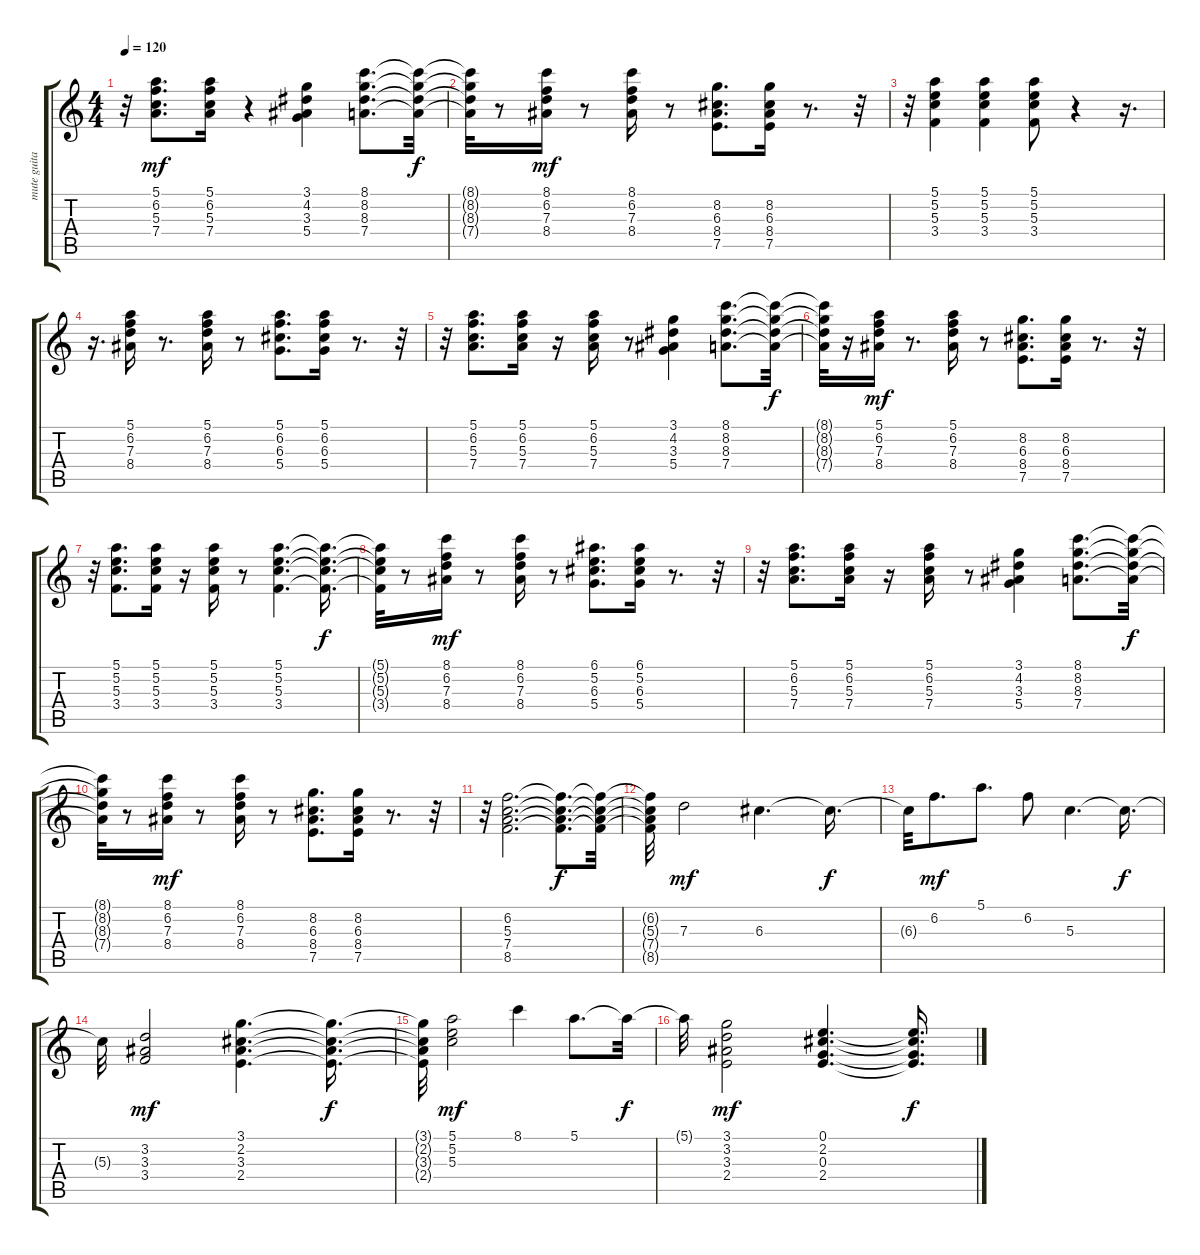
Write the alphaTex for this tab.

\track ("mute guitar" "mute guita") {instrument electricguitarjazz}
\staff {score tabs}
\tuning (E4 B3 G3 D3 A2 E2) {hide}
\ts (4 4)
\tempo 120
\clef g2
\ks c
r.32{dy mf} (5.1 6.2 5.3 7.4).8{d} (5.1 6.2 5.3 7.4).16 r.4 (3.1 4.2 3.3 5.4).4 (8.1 8.2 8.3 7.4).8{d} (8.1{t} 8.2{t} 8.3{t} 7.4{t}).32{dy f} |
(8.1{t} 8.2{t} 8.3{t} 7.4{t}).32 r.8 (8.1 6.2 7.3 8.4).16{dy mf} r.8 (8.1 6.2 7.3 8.4).16 r.8 (8.2 6.3 8.4 7.5).8{d} (8.2 6.3 8.4 7.5).16 r.8{d} r.32 |
r.32 (5.1 5.2 5.3 3.4).4 (5.1 5.2 5.3 3.4).4 (5.1 5.2 5.3 3.4).8 r.4 r.16{d} |
r.16{d} (5.1 6.2 7.3 8.4).16 r.8{d} (5.1 6.2 7.3 8.4).16 r.8 (5.1 6.2 6.3 5.4).8{d} (5.1 6.2 6.3 5.4).16 r.8{d} r.32 |
r.32 (5.1 6.2 5.3 7.4).8{d} (5.1 6.2 5.3 7.4).16 r.16 (5.1 6.2 5.3 7.4).16 r.8 (3.1 4.2 3.3 5.4).4 (8.1 8.2 8.3 7.4).8{d} (8.1{t} 8.2{t} 8.3{t} 7.4{t}).32{dy f} |
(8.1{t} 8.2{t} 8.3{t} 7.4{t}).32 r.16 (5.1 6.2 7.3 8.4).16{dy mf} r.8{d} (5.1 6.2 7.3 8.4).16 r.8 (8.2 6.3 8.4 7.5).8{d} (8.2 6.3 8.4 7.5).16 r.8{d} r.32 |
r.32 (5.1 5.2 5.3 3.4).8{d} (5.1 5.2 5.3 3.4).16 r.16 (5.1 5.2 5.3 3.4).16 r.8 (5.1 5.2 5.3 3.4).4{d} (5.1{t} 5.2{t} 5.3{t} 3.4{t}).16{d dy f} |
(5.1{t} 5.2{t} 5.3{t} 3.4{t}).32 r.8 (8.1 6.2 7.3 8.4).16{dy mf} r.8 (8.1 6.2 7.3 8.4).16 r.8 (6.1 5.2 6.3 5.4).8{d} (6.1 5.2 6.3 5.4).16 r.8{d} r.32 |
r.32 (5.1 6.2 5.3 7.4).8{d} (5.1 6.2 5.3 7.4).16 r.16 (5.1 6.2 5.3 7.4).16 r.8 (3.1 4.2 3.3 5.4).4 (8.1 8.2 8.3 7.4).8{d} (8.1{t} 8.2{t} 8.3{t} 7.4{t}).32{dy f} |
(8.1{t} 8.2{t} 8.3{t} 7.4{t}).32 r.8 (8.1 6.2 7.3 8.4).16{dy mf} r.8 (8.1 6.2 7.3 8.4).16 r.8 (8.2 6.3 8.4 7.5).8{d} (8.2 6.3 8.4 7.5).16 r.8{d} r.32 |
r.32 (6.2 5.3 7.4 8.5).2{d} (6.2{t} 5.3{t} 7.4{t} 8.5{t}).8{d dy f} (6.2{t} 5.3{t} 7.4{t} 8.5{t}).32 |
(6.2{t} 5.3{t} 7.4{t} 8.5{t}).32 7.3.2{dy mf} 6.3.4{d} 6.3{t}.16{d dy f} |
6.3{t}.32 6.2.8{d dy mf} 5.1.8{d} 6.2.8 5.3.4{d} 5.3{t}.16{d dy f} |
5.3{t}.32 (3.2 3.3 3.4).2{dy mf} (3.1 2.2 3.3 2.4).4{d} (3.1{t} 2.2{t} 3.3{t} 2.4{t}).16{d dy f} |
(3.1{t} 2.2{t} 3.3{t} 2.4{t}).32 (5.1 5.2 5.3).2{dy mf} 8.1.4 5.1.8{d} 5.1{t}.32{dy f} |
5.1{t}.32 (3.1 3.2 3.3 2.4).2{dy mf} (0.1 2.2 0.3 2.4).4{d} (0.1{t} 2.2{t} 0.3{t} 2.4{t}).16{d dy f}
